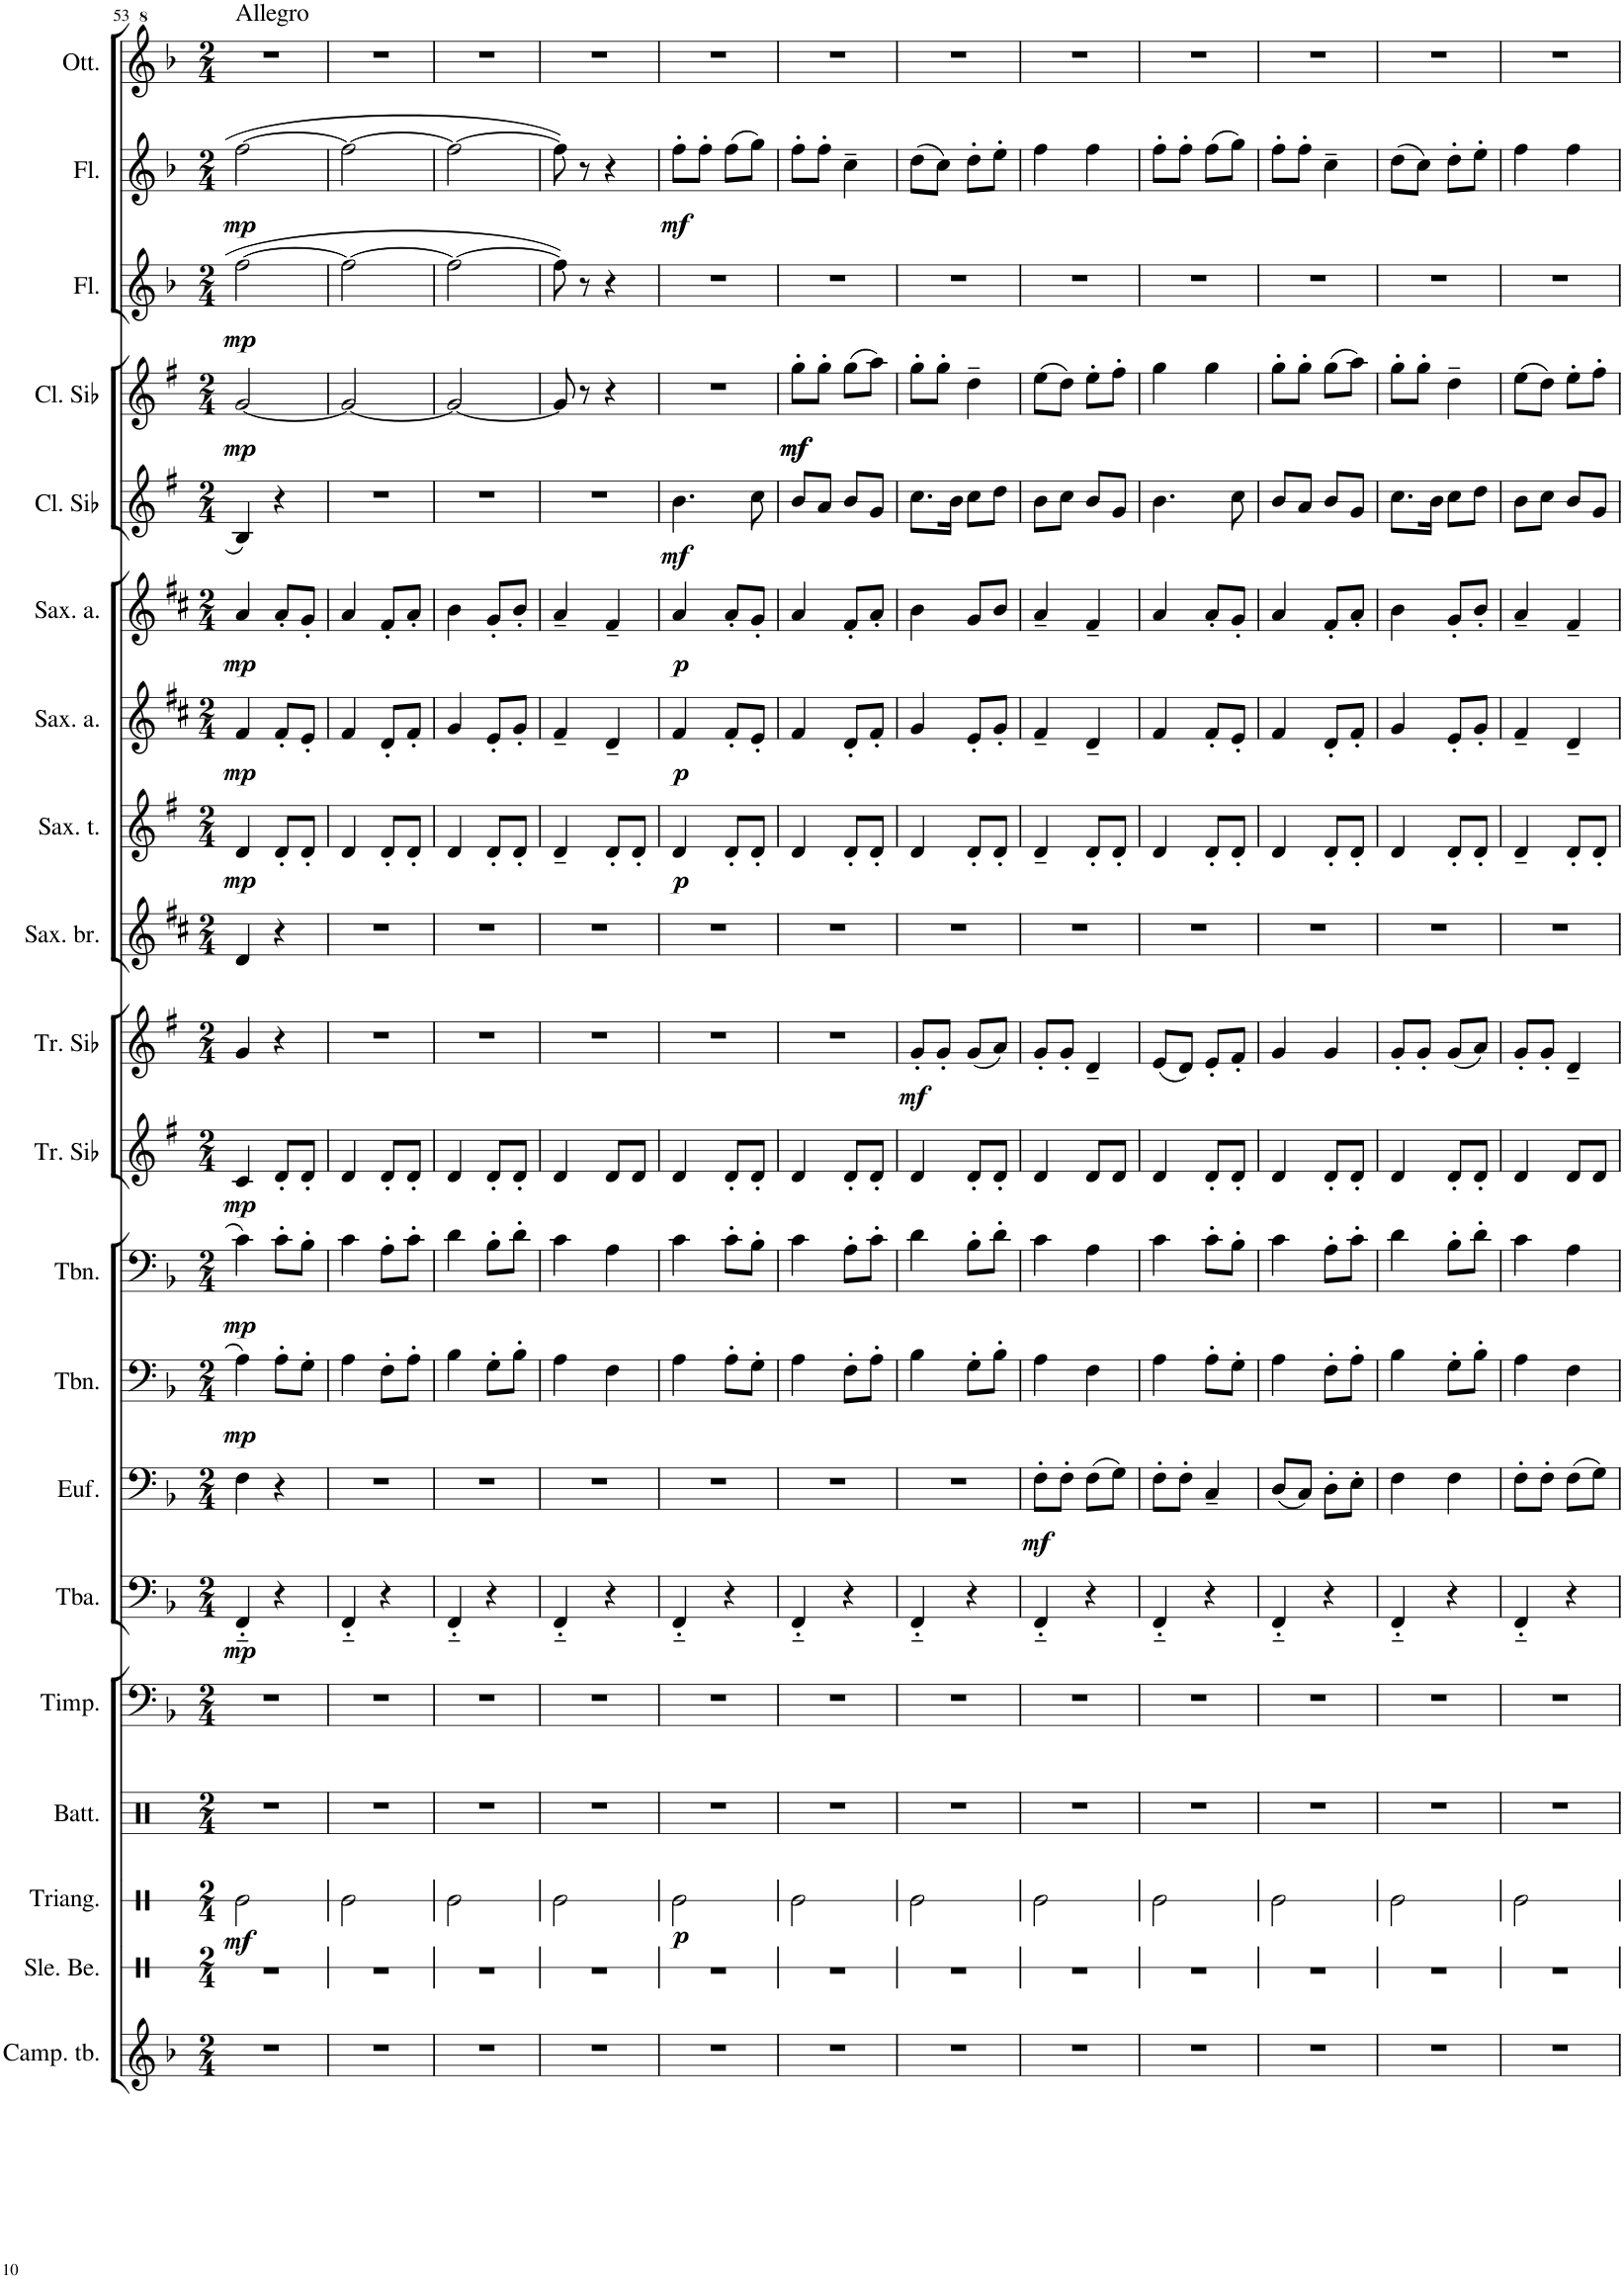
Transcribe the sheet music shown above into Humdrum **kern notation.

**kern	**kern	**kern	**dynam	**kern	**kern	**kern	**dynam	**kern	**dynam	**kern	**dynam	**kern	**dynam	**kern	**dynam	**kern	**dynam	**kern	**dynam	**kern	**kern	**dynam	**kern	**dynam	**kern	**dynam	**kern	**dynam	**kern	**dynam	**kern	**dynam	**kern	**dynam	**kern	**dynam	**kern	**dynam	**kern	**dynam	**kern	**dynam	**kern
*part25	*part24	*part23	*part23	*part22	*part21	*part20	*part20	*part19	*part19	*part18	*part18	*part17	*part17	*part16	*part16	*part15	*part15	*part14	*part14	*part13	*part12	*part12	*part11	*part11	*part10	*part10	*part9	*part9	*part8	*part8	*part7	*part7	*part6	*part6	*part5	*part5	*part4	*part4	*part3	*part3	*part2	*part2	*part1
*staff25	*staff24	*staff23	*staff23	*staff22	*staff21	*staff20	*staff20	*staff19	*staff19	*staff18	*staff18	*staff17	*staff17	*staff16	*staff16	*staff15	*staff15	*staff14	*staff14	*staff13	*staff12	*staff12	*staff11	*staff11	*staff10	*staff10	*staff9	*staff9	*staff8	*staff8	*staff7	*staff7	*staff6	*staff6	*staff5	*staff5	*staff4	*staff4	*staff3	*staff3	*staff2	*staff2	*staff1
*I"Campane Tubolari	*I"Campanelle slitta	*I"Triangolo	*	*I"Batteria	*I"Timpani	*I"Tuba	*	*I"Bombardino	*	*I"Trombone	*	*I"Trombone	*	*I"Tromba in Sib	*	*I"Tromba in Sib	*	*I"Corno in Fa	*	*I"Sassofono baritono	*I"Sassofono tenore	*	*I"Sassofono contralto	*	*I"Sassofono contralto	*	*I"Fagotto	*	*I"Fagotto	*	*I"Clarinetto in Sib	*	*I"Clarinetto in Sib	*	*I"Oboe	*	*I"Oboe	*	*I"Flauto	*	*I"Flauto	*	*I"Piccolo
*I'Camp. tb.	*	*I'Triang.	*	*I'Batt.	*I'Timp.	*I'Tba.	*	*	*	*I'Tbn.	*	*I'Tbn.	*	*I'Tr. Sib	*	*I'Tr. Sib	*	*I'Cor. Fa	*	*	*	*	*	*	*	*	*I'Fag.	*	*I'Fag.	*	*I'Cl. Sib	*	*I'Cl. Sib	*	*I'Ob.	*	*I'Ob.	*	*I'Fl.	*	*I'Fl.	*	*
!!LO:PB:g=z
*clefG2	*clefX	*clefX	*	*clefX	*clefF4	*clefF4	*	*clefF4	*	*clefF4	*	*clefF4	*	*clefG2	*	*clefG2	*	*clefG2	*	*clefG2	*clefG2	*	*clefG2	*	*clefG2	*	*clefF4	*	*clefF4	*	*clefG2	*	*clefG2	*	*clefG2	*	*clefG2	*	*clefG2	*	*clefG2	*	*clefG^2
*	*	*	*	*	*	*	*	*	*	*	*	*	*	*Trd1c2	*	*Trd1c2	*	*Trd4c7	*	*Trd12c21	*Trd8c14	*	*Trd5c9	*	*Trd5c9	*	*	*	*	*	*Trd1c2	*	*Trd1c2	*	*	*	*	*	*	*	*	*	*Trd-7c-12
*k[b-]	*k[]	*k[]	*	*k[]	*k[b-]	*k[b-]	*	*k[b-]	*	*k[b-]	*	*k[b-]	*	*k[f#]	*	*k[f#]	*	*k[]	*	*k[f#c#]	*k[f#]	*	*k[f#c#]	*	*k[f#c#]	*	*k[b-]	*	*k[b-]	*	*k[f#]	*	*k[f#]	*	*k[b-]	*	*k[b-]	*	*k[b-]	*	*k[b-]	*	*k[b-]
*M2/4	*M2/4	*M2/4	*	*M2/4	*M2/4	*M2/4	*	*M2/4	*	*M2/4	*	*M2/4	*	*M2/4	*	*M2/4	*	*M2/4	*	*M2/4	*M2/4	*	*M2/4	*	*M2/4	*	*M2/4	*	*M2/4	*	*M2/4	*	*M2/4	*	*M2/4	*	*M2/4	*	*M2/4	*	*M2/4	*	*M2/4
=53	=53	=53	=53	=53	=53	=53	=53	=53	=53	=53	=53	=53	=53	=53	=53	=53	=53	=53	=53	=53	=53	=53	=53	=53	=53	=53	=53	=53	=53	=53	=53	=53	=53	=53	=53	=53	=53	=53	=53	=53	=53	=53	=53
!	!	!	!	!	!	!	!	!	!	!	!	!	!	!	!	!	!	!	!	!	!	!	!	!	!	!	!	!	!	!	!	!	!	!	!	!	!	!	!	!	!	!	!LO:TX:a:t=Allegro
!	!	!	!LO:DY:b	!	!	!	!LO:DY:b	!	!	!	!LO:DY:b	!	!LO:DY:b	!	!LO:DY:b	!	!	!	!	!	!	!LO:DY:b	!	!LO:DY:b	!	!LO:DY:b	!	!LO:DY:b	!	!LO:DY:b	!	!	!	!LO:DY:b	!	!LO:DY:b	!	!LO:DY:b	!	!LO:DY:b	!	!LO:DY:b	!
2r	2r	2Re\	mf	2r	2r	4FF'~/	mp	4F\	.	4A\	mp	4c\	mp	4c/	mp	4g/	.	4e 4g	.	4d/	4d/	mp	4f#/	mp	4a/	mp	4FF	mp	4C	mp	4B/	.	[2g/	mp	[2f	mp	[2f	mp	[2ff\	mp	[2ff\	mp	2r
.	.	.	.	.	.	4r	.	4r	.	8A'\L	.	8c'\L	.	8d'/L	.	4r	.	8e'/ 8g'/L	.	4r	8d'/L	.	8f#'/L	.	8a'/L	.	8FF'/L	.	8C'/L	.	4r	.	.	.	.	.	.	.	.	.	.	.	.
.	.	.	.	.	.	.	.	.	.	8G'\J	.	8B-'\J	.	8d'/J	.	.	.	8d'/ 8f'/J	.	.	8d'/J	.	8e'/J	.	8g'/J	.	8FF'/J	.	8C'/J	.	.	.	.	.	.	.	.	.	.	.	.	.	.
=54	=54	=54	=54	=54	=54	=54	=54	=54	=54	=54	=54	=54	=54	=54	=54	=54	=54	=54	=54	=54	=54	=54	=54	=54	=54	=54	=54	=54	=54	=54	=54	=54	=54	=54	=54	=54	=54	=54	=54	=54	=54	=54	=54
2r	2r	2Re\	.	2r	2r	4FF'~/	.	2r	.	4A\	.	4c\	.	4d/	.	2r	.	4e 4g	.	2r	4d/	.	4f#/	.	4a/	.	4FF	.	4C	.	2r	.	2g/_	.	2f_	.	2f_	.	2ff\_	.	2ff\_	.	2r
.	.	.	.	.	.	4r	.	.	.	8F'\L	.	8A'\L	.	8d'/L	.	.	.	8c'/ 8e'/L	.	.	8d'/L	.	8d'/L	.	8f#'/L	.	8FF'/L	.	8C'/L	.	.	.	.	.	.	.	.	.	.	.	.	.	.
.	.	.	.	.	.	.	.	.	.	8A'\J	.	8c'\J	.	8d'/J	.	.	.	8e'/ 8g'/J	.	.	8d'/J	.	8f#'/J	.	8a'/J	.	8FF'/J	.	8C'/J	.	.	.	.	.	.	.	.	.	.	.	.	.	.
=55	=55	=55	=55	=55	=55	=55	=55	=55	=55	=55	=55	=55	=55	=55	=55	=55	=55	=55	=55	=55	=55	=55	=55	=55	=55	=55	=55	=55	=55	=55	=55	=55	=55	=55	=55	=55	=55	=55	=55	=55	=55	=55	=55
2r	2r	2Re\	.	2r	2r	4FF'~/	.	2r	.	4B-\	.	4d\	.	4d/	.	2r	.	4f 4a	.	2r	4d/	.	4g/	.	4b\	.	4FF	.	4C	.	2r	.	2g/_	.	2f_	.	2f_	.	2ff\_	.	2ff\_	.	2r
.	.	.	.	.	.	4r	.	.	.	8G'\L	.	8B-'\L	.	8d'/L	.	.	.	8d'/ 8f'/L	.	.	8d'/L	.	8e'/L	.	8g'/L	.	8FF'/L	.	8C'/L	.	.	.	.	.	.	.	.	.	.	.	.	.	.
.	.	.	.	.	.	.	.	.	.	8B-'\J	.	8d'\J	.	8d'/J	.	.	.	8f'/ 8a'/J	.	.	8d'/J	.	8g'/J	.	8b'/J	.	8FF'/J	.	8C'/J	.	.	.	.	.	.	.	.	.	.	.	.	.	.
=56	=56	=56	=56	=56	=56	=56	=56	=56	=56	=56	=56	=56	=56	=56	=56	=56	=56	=56	=56	=56	=56	=56	=56	=56	=56	=56	=56	=56	=56	=56	=56	=56	=56	=56	=56	=56	=56	=56	=56	=56	=56	=56	=56
2r	2r	2Re\	.	2r	2r	4FF'~/	.	2r	.	4A\	.	4c\	.	4d/	.	2r	.	4e~ 4g~	.	2r	4d~/	.	4f#~/	.	4a~/	.	4FF	.	4C	.	2r	.	8g/]	.	8f]	.	8f]	.	8ff\]	.	8ff\]	.	2r
.	.	.	.	.	.	.	.	.	.	.	.	.	.	.	.	.	.	.	.	.	.	.	.	.	.	.	.	.	.	.	.	.	8r	.	8r	.	8r	.	8r	.	8r	.	.
.	.	.	.	.	.	4r	.	.	.	4F\	.	4A\	.	8d/L	.	.	.	4c~ 4e~	.	.	8d'/L	.	4d~/	.	4f#~/	.	8FF'/L	.	8C'/L	.	.	.	4r	.	4r	.	4r	.	4r	.	4r	.	.
.	.	.	.	.	.	.	.	.	.	.	.	.	.	8d/J	.	.	.	.	.	.	8d'/J	.	.	.	.	.	8FF'/J	.	8C'/J	.	.	.	.	.	.	.	.	.	.	.	.	.	.
=57	=57	=57	=57	=57	=57	=57	=57	=57	=57	=57	=57	=57	=57	=57	=57	=57	=57	=57	=57	=57	=57	=57	=57	=57	=57	=57	=57	=57	=57	=57	=57	=57	=57	=57	=57	=57	=57	=57	=57	=57	=57	=57	=57
!	!	!	!LO:DY:b	!	!	!	!	!	!	!	!	!	!	!	!	!	!	!	!LO:DY:b	!	!	!	!	!	!	!	!	!	!	!	!	!	!	!	!	!	!	!	!	!	!	!	!
!	!	!	!	!	!	!	!	!	!	!	!	!	!	!	!	!	!	!	!LO:DY:n=1:b	!	!	!LO:DY:b	!	!LO:DY:b	!	!LO:DY:b	!	!LO:DY:b	!	!LO:DY:b	!	!LO:DY:b	!	!	!	!	!	!	!	!	!	!LO:DY:b	!
2r	2r	2Re\	p	2r	2r	4FF'~/	.	2r	.	4A\	.	4c\	.	4d/	.	2r	.	4e 4g	p p	2r	4d/	p	4f#/	p	4a/	p	4FF	p	4C	p	4.b\	mf	2r	.	2r	.	2r	.	2r	.	8ff'\L	mf	2r
.	.	.	.	.	.	.	.	.	.	.	.	.	.	.	.	.	.	.	.	.	.	.	.	.	.	.	.	.	.	.	.	.	.	.	.	.	.	.	.	.	8ff'\J	.	.
.	.	.	.	.	.	4r	.	.	.	8A'\L	.	8c'\L	.	8d'/L	.	.	.	8e'/ 8g'/L	.	.	8d'/L	.	8f#'/L	.	8a'/L	.	8FF'/L	.	8C'/L	.	.	.	.	.	.	.	.	.	.	.	(8ff\L	.	.
.	.	.	.	.	.	.	.	.	.	8G'\J	.	8B-'\J	.	8d'/J	.	.	.	8d'/ 8f'/J	.	.	8d'/J	.	8e'/J	.	8g'/J	.	8FF'/J	.	8C'/J	.	8cc\	.	.	.	.	.	.	.	.	.	8gg\J)	.	.
=58	=58	=58	=58	=58	=58	=58	=58	=58	=58	=58	=58	=58	=58	=58	=58	=58	=58	=58	=58	=58	=58	=58	=58	=58	=58	=58	=58	=58	=58	=58	=58	=58	=58	=58	=58	=58	=58	=58	=58	=58	=58	=58	=58
!	!	!	!	!	!	!	!	!	!	!	!	!	!	!	!	!	!	!	!	!	!	!	!	!	!	!	!	!	!	!	!	!	!	!LO:DY:b	!	!	!	!	!	!	!	!	!
!	!	!	!	!	!	!	!	!	!	!	!	!	!	!	!	!	!	!	!	!	!	!	!	!	!	!	!	!	!	!	!	!	!	!LO:DY:n=1:b	!	!	!	!	!	!	!	!	!
2r	2r	2Re\	.	2r	2r	4FF'~/	.	2r	.	4A\	.	4c\	.	4d/	.	2r	.	4e 4g	.	2r	4d/	.	4f#/	.	4a/	.	4FF	.	4C	.	8b/L	.	8gg'\L	mf mf	2r	.	2r	.	2r	.	8ff'\L	.	2r
.	.	.	.	.	.	.	.	.	.	.	.	.	.	.	.	.	.	.	.	.	.	.	.	.	.	.	.	.	.	.	8a/J	.	8gg'\J	.	.	.	.	.	.	.	8ff'\J	.	.
.	.	.	.	.	.	4r	.	.	.	8F'\L	.	8A'\L	.	8d'/L	.	.	.	8c'/ 8e'/L	.	.	8d'/L	.	8d'/L	.	8f#'/L	.	8FF'/L	.	8C'/L	.	8b/L	.	(8gg\L	.	.	.	.	.	.	.	4cc~\	.	.
.	.	.	.	.	.	.	.	.	.	8A'\J	.	8c'\J	.	8d'/J	.	.	.	8e'/ 8g'/J	.	.	8d'/J	.	8f#'/J	.	8a'/J	.	8FF'/J	.	8C'/J	.	8g/J	.	8aa\J)	.	.	.	.	.	.	.	.	.	.
=59	=59	=59	=59	=59	=59	=59	=59	=59	=59	=59	=59	=59	=59	=59	=59	=59	=59	=59	=59	=59	=59	=59	=59	=59	=59	=59	=59	=59	=59	=59	=59	=59	=59	=59	=59	=59	=59	=59	=59	=59	=59	=59	=59
!	!	!	!	!	!	!	!	!	!	!	!	!	!	!	!	!	!LO:DY:b	!	!	!	!	!	!	!	!	!	!	!	!	!	!	!	!	!	!	!	!	!	!	!	!	!	!
2r	2r	2Re\	.	2r	2r	4FF'~/	.	2r	.	4B-\	.	4d\	.	4d/	.	8g'/L	mf	4f 4a	.	2r	4d/	.	4g/	.	4b\	.	4FF	.	4C	.	8.cc\L	.	8gg'\L	.	2r	.	2r	.	2r	.	(8dd\L	.	2r
.	.	.	.	.	.	.	.	.	.	.	.	.	.	.	.	8g'/J	.	.	.	.	.	.	.	.	.	.	.	.	.	.	.	.	8gg'\J	.	.	.	.	.	.	.	8cc\J)	.	.
.	.	.	.	.	.	.	.	.	.	.	.	.	.	.	.	.	.	.	.	.	.	.	.	.	.	.	.	.	.	.	16b\Jk	.	.	.	.	.	.	.	.	.	.	.	.
.	.	.	.	.	.	4r	.	.	.	8G'\L	.	8B-'\L	.	8d'/L	.	(8g/L	.	8d'/ 8f'/L	.	.	8d'/L	.	8e'/L	.	8g/L	.	8FF'/L	.	8C'/L	.	8cc\L	.	4dd~\	.	.	.	.	.	.	.	8dd'\L	.	.
.	.	.	.	.	.	.	.	.	.	8B-'\J	.	8d'\J	.	8d'/J	.	8a/J)	.	8f'/ 8a'/J	.	.	8d'/J	.	8g'/J	.	8b/J	.	8FF'/J	.	8C'/J	.	8dd\J	.	.	.	.	.	.	.	.	.	8ee'\J	.	.
=60	=60	=60	=60	=60	=60	=60	=60	=60	=60	=60	=60	=60	=60	=60	=60	=60	=60	=60	=60	=60	=60	=60	=60	=60	=60	=60	=60	=60	=60	=60	=60	=60	=60	=60	=60	=60	=60	=60	=60	=60	=60	=60	=60
!	!	!	!	!	!	!	!	!	!LO:DY:b	!	!	!	!	!	!	!	!	!	!	!	!	!	!	!	!	!	!	!	!	!	!	!	!	!	!	!	!	!	!	!	!	!	!
2r	2r	2Re\	.	2r	2r	4FF'~/	.	8F'\L	mf	4A\	.	4c\	.	4d/	.	8g'/L	.	4e~ 4g~	.	2r	4d~/	.	4f#~/	.	4a~/	.	4FF	.	4C	.	8b\L	.	(8ee\L	.	2r	.	2r	.	2r	.	4ff\	.	2r
.	.	.	.	.	.	.	.	8F'\J	.	.	.	.	.	.	.	8g'/J	.	.	.	.	.	.	.	.	.	.	.	.	.	.	8cc\J	.	8dd\J)	.	.	.	.	.	.	.	.	.	.
.	.	.	.	.	.	4r	.	(8F\L	.	4F\	.	4A\	.	8d/L	.	4d~/	.	4c~ 4e~	.	.	8d'/L	.	4d~/	.	4f#~/	.	8FF'/L	.	8C'/L	.	8b/L	.	8ee'\L	.	.	.	.	.	.	.	4ff\	.	.
.	.	.	.	.	.	.	.	8G\J)	.	.	.	.	.	8d/J	.	.	.	.	.	.	8d'/J	.	.	.	.	.	8FF'/J	.	8C'/J	.	8g/J	.	8ff#'\J	.	.	.	.	.	.	.	.	.	.
=61	=61	=61	=61	=61	=61	=61	=61	=61	=61	=61	=61	=61	=61	=61	=61	=61	=61	=61	=61	=61	=61	=61	=61	=61	=61	=61	=61	=61	=61	=61	=61	=61	=61	=61	=61	=61	=61	=61	=61	=61	=61	=61	=61
2r	2r	2Re\	.	2r	2r	4FF'~/	.	8F'\L	.	4A\	.	4c\	.	4d/	.	(8e/L	.	4e 4g	.	2r	4d/	.	4f#/	.	4a/	.	4FF	.	4C	.	4.b\	.	4gg\	.	2r	.	2r	.	2r	.	8ff'\L	.	2r
.	.	.	.	.	.	.	.	8F'\J	.	.	.	.	.	.	.	8d/J)	.	.	.	.	.	.	.	.	.	.	.	.	.	.	.	.	.	.	.	.	.	.	.	.	8ff'\J	.	.
.	.	.	.	.	.	4r	.	4C~/	.	8A'\L	.	8c'\L	.	8d'/L	.	8e'/L	.	8e'/ 8g'/L	.	.	8d'/L	.	8f#'/L	.	8a'/L	.	8FF'/L	.	8C'/L	.	.	.	4gg\	.	.	.	.	.	.	.	(8ff\L	.	.
.	.	.	.	.	.	.	.	.	.	8G'\J	.	8B-'\J	.	8d'/J	.	8f#'/J	.	8d'/ 8f'/J	.	.	8d'/J	.	8e'/J	.	8g'/J	.	8FF'/J	.	8C'/J	.	8cc\	.	.	.	.	.	.	.	.	.	8gg\J)	.	.
=62	=62	=62	=62	=62	=62	=62	=62	=62	=62	=62	=62	=62	=62	=62	=62	=62	=62	=62	=62	=62	=62	=62	=62	=62	=62	=62	=62	=62	=62	=62	=62	=62	=62	=62	=62	=62	=62	=62	=62	=62	=62	=62	=62
2r	2r	2Re\	.	2r	2r	4FF'~/	.	(8D/L	.	4A\	.	4c\	.	4d/	.	4g/	.	4e 4g	.	2r	4d/	.	4f#/	.	4a/	.	4FF	.	4C	.	8b/L	.	8gg'\L	.	2r	.	2r	.	2r	.	8ff'\L	.	2r
.	.	.	.	.	.	.	.	8C/J)	.	.	.	.	.	.	.	.	.	.	.	.	.	.	.	.	.	.	.	.	.	.	8a/J	.	8gg'\J	.	.	.	.	.	.	.	8ff'\J	.	.
.	.	.	.	.	.	4r	.	8D'\L	.	8F'\L	.	8A'\L	.	8d'/L	.	4g/	.	8c'/ 8e'/L	.	.	8d'/L	.	8d'/L	.	8f#'/L	.	8FF'/L	.	8C'/L	.	8b/L	.	(8gg\L	.	.	.	.	.	.	.	4cc~\	.	.
.	.	.	.	.	.	.	.	8E'\J	.	8A'\J	.	8c'\J	.	8d'/J	.	.	.	8e'/ 8g'/J	.	.	8d'/J	.	8f#'/J	.	8a'/J	.	8FF'/J	.	8C'/J	.	8g/J	.	8aa\J)	.	.	.	.	.	.	.	.	.	.
=63	=63	=63	=63	=63	=63	=63	=63	=63	=63	=63	=63	=63	=63	=63	=63	=63	=63	=63	=63	=63	=63	=63	=63	=63	=63	=63	=63	=63	=63	=63	=63	=63	=63	=63	=63	=63	=63	=63	=63	=63	=63	=63	=63
2r	2r	2Re\	.	2r	2r	4FF'~/	.	4F\	.	4B-\	.	4d\	.	4d/	.	8g'/L	.	4f 4a	.	2r	4d/	.	4g/	.	4b\	.	4FF	.	4C	.	8.cc\L	.	8gg'\L	.	2r	.	2r	.	2r	.	(8dd\L	.	2r
.	.	.	.	.	.	.	.	.	.	.	.	.	.	.	.	8g'/J	.	.	.	.	.	.	.	.	.	.	.	.	.	.	.	.	8gg'\J	.	.	.	.	.	.	.	8cc\J)	.	.
.	.	.	.	.	.	.	.	.	.	.	.	.	.	.	.	.	.	.	.	.	.	.	.	.	.	.	.	.	.	.	16b\Jk	.	.	.	.	.	.	.	.	.	.	.	.
.	.	.	.	.	.	4r	.	4F\	.	8G'\L	.	8B-'\L	.	8d'/L	.	(8g/L	.	8d'/ 8f'/L	.	.	8d'/L	.	8e'/L	.	8g'/L	.	8FF'/L	.	8C'/L	.	8cc\L	.	4dd~\	.	.	.	.	.	.	.	8dd'\L	.	.
.	.	.	.	.	.	.	.	.	.	8B-'\J	.	8d'\J	.	8d'/J	.	8a/J)	.	8f'/ 8a'/J	.	.	8d'/J	.	8g'/J	.	8b'/J	.	8FF'/J	.	8C'/J	.	8dd\J	.	.	.	.	.	.	.	.	.	8ee'\J	.	.
=64	=64	=64	=64	=64	=64	=64	=64	=64	=64	=64	=64	=64	=64	=64	=64	=64	=64	=64	=64	=64	=64	=64	=64	=64	=64	=64	=64	=64	=64	=64	=64	=64	=64	=64	=64	=64	=64	=64	=64	=64	=64	=64	=64
2r	2r	2Re\	.	2r	2r	4FF'~/	.	8F'\L	.	4A\	.	4c\	.	4d/	.	8g'/L	.	4e~ 4g~	.	2r	4d~/	.	4f#~/	.	4a~/	.	4FF	.	4C	.	8b\L	.	(8ee\L	.	2r	.	2r	.	2r	.	4ff\	.	2r
.	.	.	.	.	.	.	.	8F'\J	.	.	.	.	.	.	.	8g'/J	.	.	.	.	.	.	.	.	.	.	.	.	.	.	8cc\J	.	8dd\J)	.	.	.	.	.	.	.	.	.	.
.	.	.	.	.	.	4r	.	(8F\L	.	4F\	.	4A\	.	8d/L	.	4d~/	.	4c~ 4e~	.	.	8d'/L	.	4d~/	.	4f#~/	.	8FF'/L	.	8C'/L	.	8b/L	.	8ee'\L	.	.	.	.	.	.	.	4ff\	.	.
.	.	.	.	.	.	.	.	8G\J)	.	.	.	.	.	8d/J	.	.	.	.	.	.	8d'/J	.	.	.	.	.	8FF'/J	.	8C'/J	.	8g/J	.	8ff#'\J	.	.	.	.	.	.	.	.	.	.
=	=	=	=	=	=	=	=	=	=	=	=	=	=	=	=	=	=	=	=	=	=	=	=	=	=	=	=	=	=	=	=	=	=	=	=	=	=	=	=	=	=	=	=
*-	*-	*-	*-	*-	*-	*-	*-	*-	*-	*-	*-	*-	*-	*-	*-	*-	*-	*-	*-	*-	*-	*-	*-	*-	*-	*-	*-	*-	*-	*-	*-	*-	*-	*-	*-	*-	*-	*-	*-	*-	*-	*-	*-
